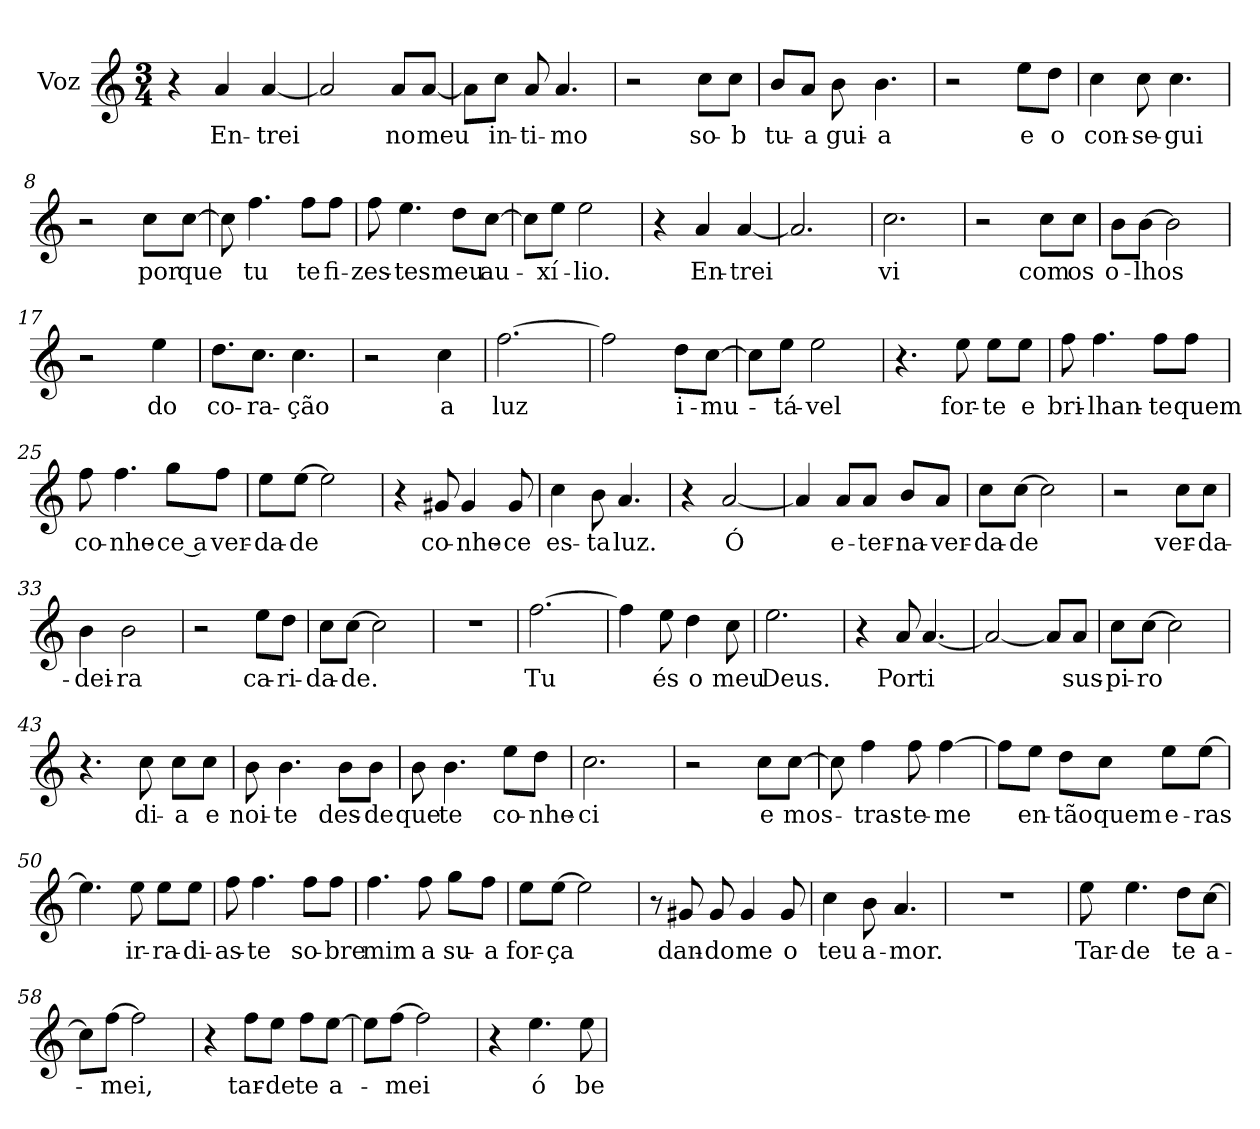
**kern	**text
*part1	*part1
*staff1	*staff1
*I"Voz	*
*I'Vo.	*
*clefG2	*
*k[]	*
*M3/4	*
*MM100	*
=1	=1
4r	.
!	!LO:LY:b
4a/	En-
!	!LO:LY:b
[4a/	-trei
=2	=2
2a/]	.
!	!LO:LY:b
8a/L	no
!	!LO:LY:b
[8a/J	meu
=3	=3
8a\L]	.
!	!LO:LY:b
8cc\J	in-
!	!LO:LY:b
8a/	-ti-
!	!LO:LY:b
4.a/	-mo
=4	=4
2r	.
!	!LO:LY:b
8cc\L	so-
!	!LO:LY:b
8cc\J	-b
=5	=5
!	!LO:LY:b
8b/L	tu-
!	!LO:LY:b
8a/J	-a
!	!LO:LY:b
8b\	gui-
!	!LO:LY:b
4.b\	-a
=6	=6
2r	.
!	!LO:LY:b
8ee\L	e
!	!LO:LY:b
8dd\J	o
=7	=7
!	!LO:LY:b
4cc\	con-
!	!LO:LY:b
8cc\	-se-
!	!LO:LY:b
4.cc\	-gui
=8	=8
2r	.
!	!LO:LY:b
8cc\L	por
!	!LO:LY:b
[8cc\J	que
=9	=9
8cc\]	.
!	!LO:LY:b
4.ff\	tu
!	!LO:LY:b
8ff\L	te
!	!LO:LY:b
8ff\J	fi-
!!LO:LB:g=z
=10	=10
!	!LO:LY:b
8ff\	-zes-
!	!LO:LY:b
4.ee\	-tes
!	!LO:LY:b
8dd\L	meu
!	!LO:LY:b
[8cc\J	au-
=11	=11
8cc\L]	.
!	!LO:LY:b
8ee\J	-xí-
!	!LO:LY:b
2ee\	-lio.
=12	=12
4r	.
!	!LO:LY:b
4a/	En-
!	!LO:LY:b
[4a/	-trei
=13	=13
2.a/]	.
=14	=14
!	!LO:LY:b
2.cc\	vi
=15	=15
2r	.
!	!LO:LY:b
8cc\L	com
!	!LO:LY:b
8cc\J	os
=16	=16
!	!LO:LY:b
8b\L	o-
!	!LO:LY:b
[8b\J	-lhos
2b\]	.
=17	=17
2r	.
!	!LO:LY:b
4ee\	do
=18	=18
!	!LO:LY:b
8.dd\L	co-
!	!LO:LY:b
8.cc\J	-ra-
!	!LO:LY:b
4.cc\	-ção
=19	=19
2r	.
!	!LO:LY:b
4cc\	a
=20	=20
!	!LO:LY:b
[2.ff\	luz
!!LO:LB:g=z
=21	=21
2ff\]	.
!	!LO:LY:b
8dd\L	i-
!	!LO:LY:b
[8cc\J	-mu-
=22	=22
8cc\L]	.
!	!LO:LY:b
8ee\J	-tá-
!	!LO:LY:b
2ee\	vel
=23	=23
4.r	.
!	!LO:LY:b
8ee\	for-
!	!LO:LY:b
8ee\L	-te
!	!LO:LY:b
8ee\J	e
=24	=24
!	!LO:LY:b
8ff\	bri-
!	!LO:LY:b
4.ff\	-lhan-
!	!LO:LY:b
8ff\L	-te
!	!LO:LY:b
8ff\J	quem
=25	=25
!	!LO:LY:b
8ff\	co-
!	!LO:LY:b
4.ff\	-nhe-
!	!LO:LY:b
8gg\L	-ce a
!	!LO:LY:b
8ff\J	ver-
=26	=26
!	!LO:LY:b
8ee\L	-da-
!	!LO:LY:b
[8ee\J	-de
2ee\]	.
=27	=27
4r	.
!	!LO:LY:b
8g#X/	co-
!	!LO:LY:b
4g#/	-nhe-
!	!LO:LY:b
8g#/	-ce
=28	=28
!	!LO:LY:b
4cc\	es-
!	!LO:LY:b
8b\	-ta
!	!LO:LY:b
4.a/	luz.
!!LO:LB:g=z
=29	=29
4r	.
!	!LO:LY:b
[2a/	Ó
=30	=30
4a/]	.
!	!LO:LY:b
8a/L	e-
!	!LO:LY:b
8a/J	-ter-
!	!LO:LY:b
8b/L	-na-
!	!LO:LY:b
8a/J	-ver-
=31	=31
!	!LO:LY:b
8cc\L	-da-
!	!LO:LY:b
[8cc\J	-de
2cc\]	.
=32	=32
2r	.
!	!LO:LY:b
8cc\L	ver-
!	!LO:LY:b
8cc\J	-da-
=33	=33
!	!LO:LY:b
4b\	-dei-
!	!LO:LY:b
2b\	-ra
=34	=34
2r	.
!	!LO:LY:b
8ee\L	ca-
!	!LO:LY:b
8dd\J	-ri-
=35	=35
!	!LO:LY:b
8cc\L	-da-
!	!LO:LY:b
[8cc\J	-de.
2cc\]	.
=36	=36
2.r	.
=37	=37
!	!LO:LY:b
[2.ff\	Tu
=38	=38
4ff\]	.
!	!LO:LY:b
8ee\	és
!	!LO:LY:b
4dd\	o
!	!LO:LY:b
8cc\	meu
=39	=39
!	!LO:LY:b
2.ee\	Deus.
!!LO:LB:g=z
=40	=40
4r	.
!	!LO:LY:b
8a/	Por
!	!LO:LY:b
[4.a/	ti
=41	=41
2a/_	.
8a/L]	.
!	!LO:LY:b
8a/J	sus-
=42	=42
!	!LO:LY:b
8cc\L	-pi-
!	!LO:LY:b
[8cc\J	-ro
2cc\]	.
=43	=43
4.r	.
!	!LO:LY:b
8cc\	di-
!	!LO:LY:b
8cc\L	-a
!	!LO:LY:b
8cc\J	e
=44	=44
!	!LO:LY:b
8b\	noi-
!	!LO:LY:b
4.b\	-te
!	!LO:LY:b
8b\L	des-
!	!LO:LY:b
8b\J	-de
=45	=45
!	!LO:LY:b
8b\	que
!	!LO:LY:b
4.b\	te
!	!LO:LY:b
8ee\L	co-
!	!LO:LY:b
8dd\J	-nhe-
=46	=46
!	!LO:LY:b
2.cc\	-ci
=47	=47
2r	.
!	!LO:LY:b
8cc\L	e
!	!LO:LY:b
[8cc\J	mos-
=48	=48
8cc\]	.
!	!LO:LY:b
4ff\	-tras-
!	!LO:LY:b
8ff\	-te-
!	!LO:LY:b
[4ff\	-me
!!LO:LB:g=z
=49	=49
8ff\L]	.
!	!LO:LY:b
8ee\J	en-
!	!LO:LY:b
8dd\L	-tão
!	!LO:LY:b
8cc\J	quem
!	!LO:LY:b
8ee\L	e-
!	!LO:LY:b
[8ee\J	-ras
=50	=50
4.ee\]	.
!	!LO:LY:b
8ee\	ir-
!	!LO:LY:b
8ee\L	-ra-
!	!LO:LY:b
8ee\J	-di-
=51	=51
!	!LO:LY:b
8ff\	-as-
!	!LO:LY:b
4.ff\	-te
!	!LO:LY:b
8ff\L	so-
!	!LO:LY:b
8ff\J	-bre
=52	=52
!	!LO:LY:b
4.ff\	mim
!	!LO:LY:b
8ff\	a
!	!LO:LY:b
8gg\L	su-
!	!LO:LY:b
8ff\J	-a
=53	=53
!	!LO:LY:b
8ee\L	for-
!	!LO:LY:b
[8ee\J	-ça
2ee\]	.
=54	=54
8r	.
!	!LO:LY:b
8g#X/	dan-
!	!LO:LY:b
8g#/	-do
!	!LO:LY:b
4g#/	me
!	!LO:LY:b
8g#/	o
=55	=55
!	!LO:LY:b
4cc\	teu
!	!LO:LY:b
8b\	a-
!	!LO:LY:b
4.a/	-mor.
!!LO:LB:g=z
=56	=56
2.r	.
=57	=57
!	!LO:LY:b
8ee\	Tar-
!	!LO:LY:b
4.ee\	-de
!	!LO:LY:b
8dd\L	te
!	!LO:LY:b
[8cc\J	a-
=58	=58
8cc\L]	.
!	!LO:LY:b
[8ff\J	-mei,
2ff\]	.
=59	=59
4r	.
!	!LO:LY:b
8ff\L	tar-
!	!LO:LY:b
8ee\J	-de
!	!LO:LY:b
8ff\L	te
!	!LO:LY:b
[8ee\J	a-
=60	=60
8ee\L]	.
!	!LO:LY:b
[8ff\J	-mei
2ff\]	.
=61	=61
4r	.
!	!LO:LY:b
4.ee\	ó
!	!LO:LY:b
8ee\	be-
=	=
*-	*-
